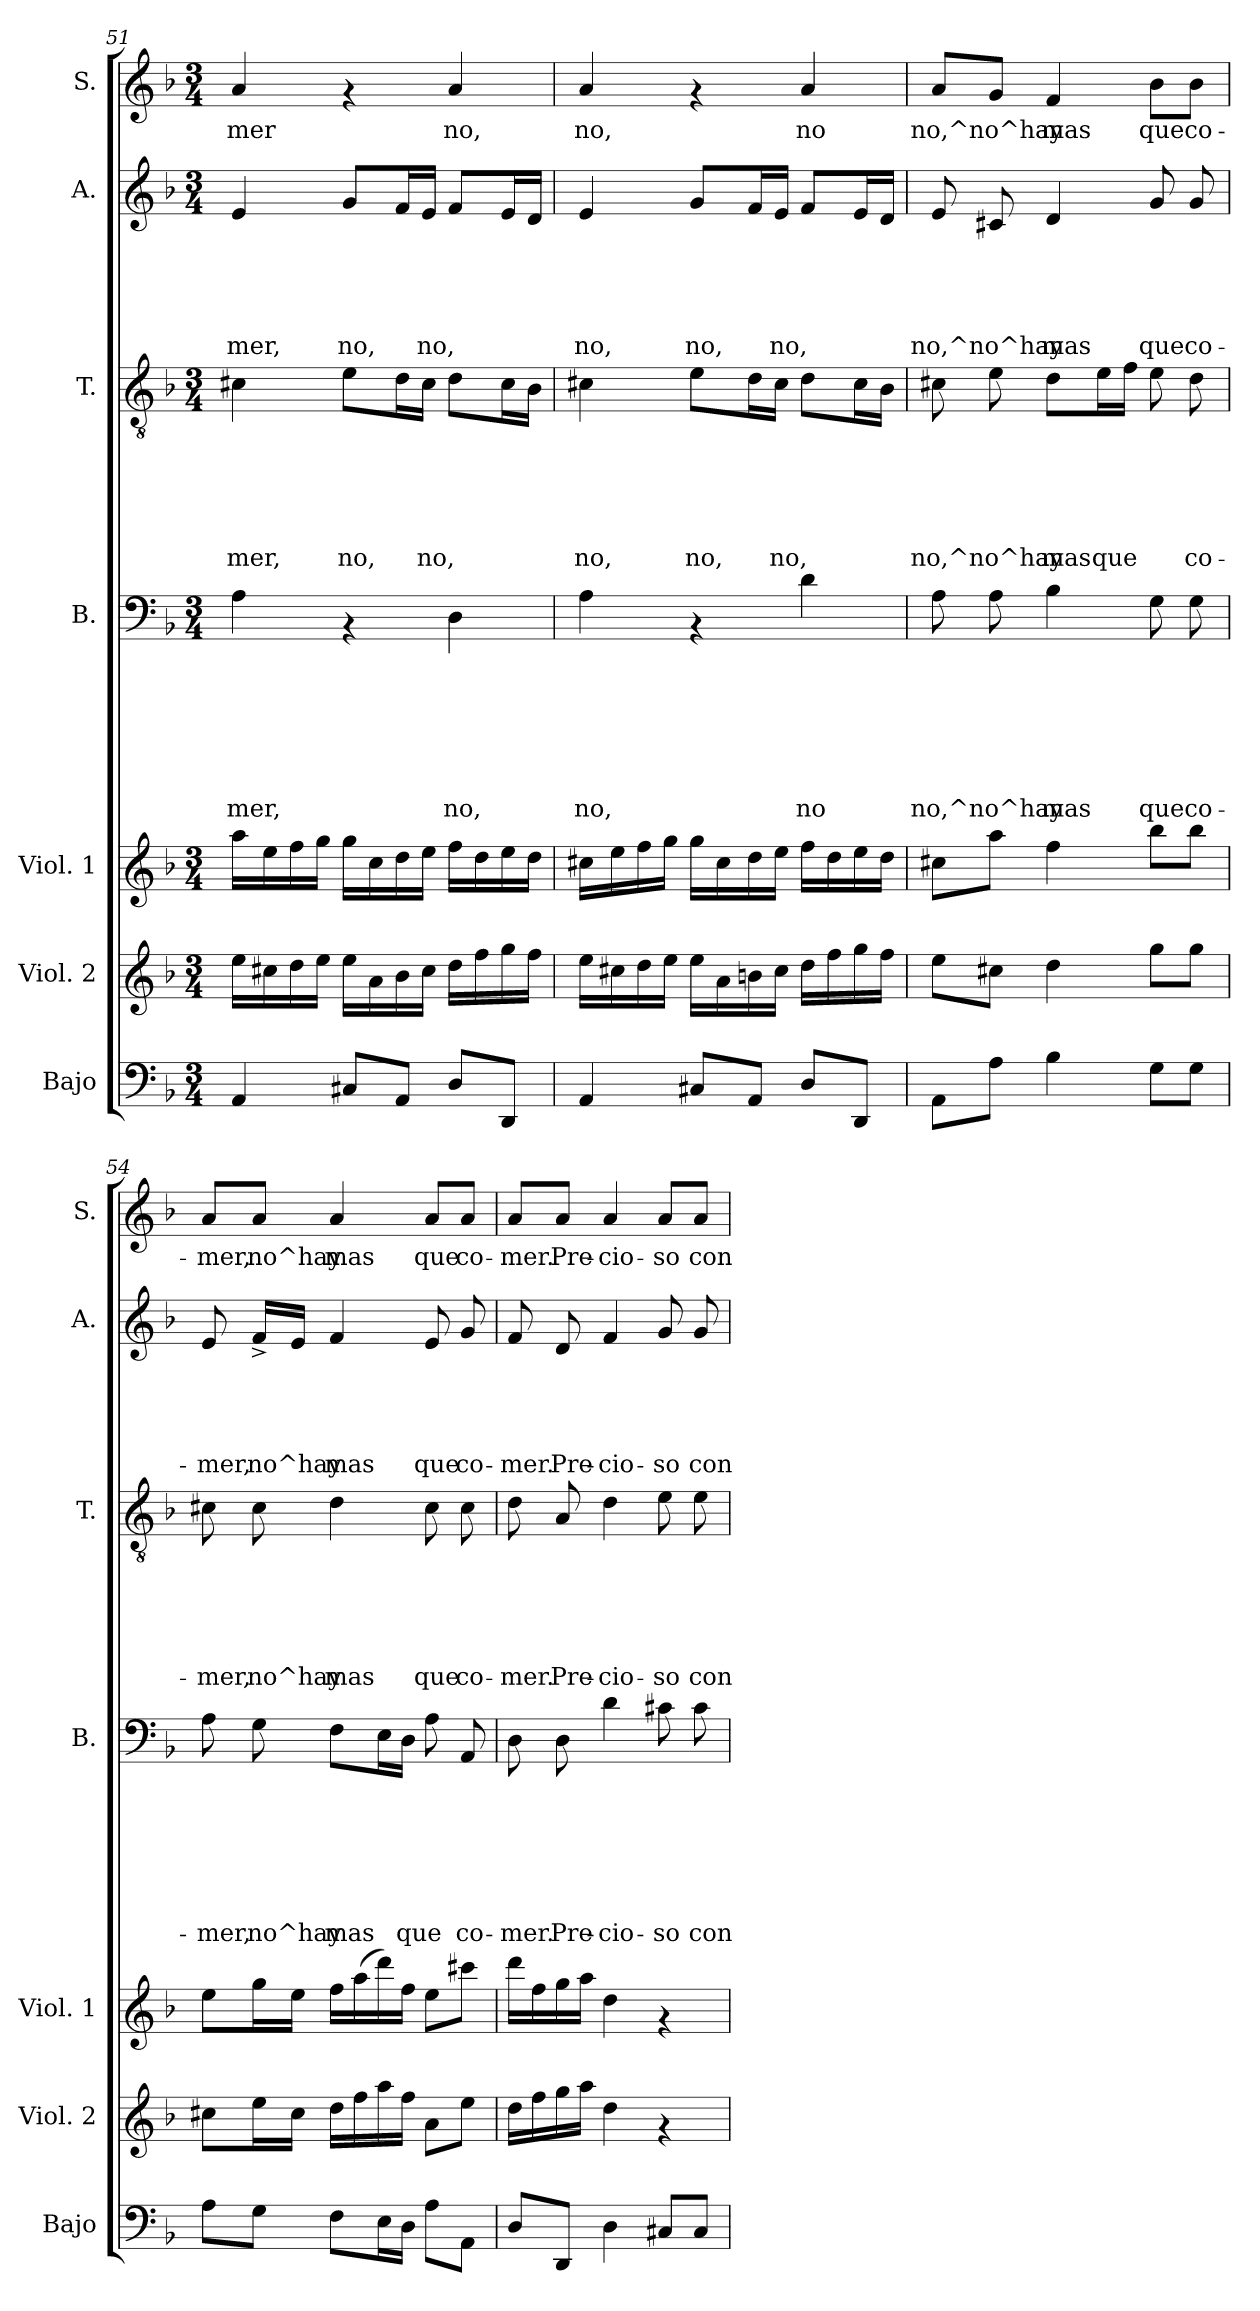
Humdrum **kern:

**kern	**kern	**kern	**kern	**text	**text	**text	**text	**text	**text	**text	**kern	**text	**text	**text	**text	**text	**text	**kern	**text	**text	**text	**text	**text	**kern	**text
*part7	*part6	*part5	*part4	*part4	*part4	*part4	*part4	*part4	*part4	*part4	*part3	*part3	*part3	*part3	*part3	*part3	*part3	*part2	*part2	*part2	*part2	*part2	*part2	*part1	*part1
*staff7	*staff6	*staff5	*staff4	*staff4	*staff4	*staff4	*staff4	*staff4	*staff4	*staff4	*staff3	*staff3	*staff3	*staff3	*staff3	*staff3	*staff3	*staff2	*staff2	*staff2	*staff2	*staff2	*staff2	*staff1	*staff1
*I"Bajo	*I"Viol. 2	*I"Viol. 1	*I"B.	*	*	*	*	*	*	*	*I"T.	*	*	*	*	*	*	*I"A.	*	*	*	*	*	*I"S.	*
*I'Bajo	*I'Viol. 2	*I'Viol. 1	*I'B.	*	*	*	*	*	*	*	*I'T.	*	*	*	*	*	*	*I'A.	*	*	*	*	*	*I'S.	*
!!LO:PB:g=z
*clefF4	*clefG2	*clefG2	*clefF4	*	*	*	*	*	*	*	*clefGv2	*	*	*	*	*	*	*clefG2	*	*	*	*	*	*clefG2	*
*ITrd7c12	*	*	*	*	*	*	*	*	*	*	*	*	*	*	*	*	*	*	*	*	*	*	*	*	*
*k[b-]	*k[b-]	*k[b-]	*k[b-]	*	*	*	*	*	*	*	*k[b-]	*	*	*	*	*	*	*k[b-]	*	*	*	*	*	*k[b-]	*
*F:	*F:	*F:	*F:	*	*	*	*	*	*	*	*F:	*	*	*	*	*	*	*F:	*	*	*	*	*	*F:	*
*M3/4	*M3/4	*M3/4	*M3/4	*	*	*	*	*	*	*	*M3/4	*	*	*	*	*	*	*M3/4	*	*	*	*	*	*M3/4	*
=51	=51	=51	=51	=51	=51	=51	=51	=51	=51	=51	=51	=51	=51	=51	=51	=51	=51	=51	=51	=51	=51	=51	=51	=51	=51
!	!	!	!	!	!	!	!	!	!	!LO:LY:b	!	!	!	!	!	!	!LO:LY:b	!	!	!	!	!	!LO:LY:b	!	!LO:LY:b
4AAA/	16ee\LL	16aa\LL	4A\	.	.	.	.	.	.	-mer,	4c#X\	.	.	.	.	.	-mer,	4e/	.	.	.	.	-mer,	4a/	-mer
.	16cc#X\	16ee\	.	.	.	.	.	.	.	.	.	.	.	.	.	.	.	.	.	.	.	.	.	.	.
.	16dd\	16ff\	.	.	.	.	.	.	.	.	.	.	.	.	.	.	.	.	.	.	.	.	.	.	.
.	16ee\JJ	16gg\JJ	.	.	.	.	.	.	.	.	.	.	.	.	.	.	.	.	.	.	.	.	.	.	.
!	!	!	!	!	!	!	!	!	!	!	!	!	!	!	!	!	!LO:LY:b	!	!	!	!	!	!LO:LY:b	!	!
8CC#X/L	16ee\LL	16gg\LL	4rAA	.	.	.	.	.	.	.	8e\L	.	.	.	.	.	no,	8g/L	.	.	.	.	no,	4rf	.
.	16a\	16cc\	.	.	.	.	.	.	.	.	.	.	.	.	.	.	.	.	.	.	.	.	.	.	.
8AAA/J	16b-\	16dd\	.	.	.	.	.	.	.	.	16d\L	.	.	.	.	.	.	16f/L	.	.	.	.	.	.	.
!	!	!	!	!	!	!	!	!	!	!	!	!	!	!	!	!	!LO:LY:b	!	!	!	!	!	!LO:LY:b	!	!
.	16cc#\JJ	16ee\JJ	.	.	.	.	.	.	.	.	16c#\JJ	.	.	.	.	.	no,	16e/JJ	.	.	.	.	no,	.	.
!	!	!	!	!	!	!	!	!	!	!LO:LY:b	!	!	!	!	!	!	!	!	!	!	!	!	!	!	!LO:LY:b
8DD/L	16dd\LL	16ff\LL	4D\	.	.	.	.	.	.	no,	8d\L	.	.	.	.	.	.	8f/L	.	.	.	.	.	4a/	no,
.	16ff\	16dd\	.	.	.	.	.	.	.	.	.	.	.	.	.	.	.	.	.	.	.	.	.	.	.
8DDD/J	16gg\	16ee\	.	.	.	.	.	.	.	.	16c#\L	.	.	.	.	.	.	16e/L	.	.	.	.	.	.	.
.	16ff\JJ	16dd\JJ	.	.	.	.	.	.	.	.	16B-\JJ	.	.	.	.	.	.	16d/JJ	.	.	.	.	.	.	.
=52	=52	=52	=52	=52	=52	=52	=52	=52	=52	=52	=52	=52	=52	=52	=52	=52	=52	=52	=52	=52	=52	=52	=52	=52	=52
!	!	!	!	!	!	!	!	!	!	!LO:LY:b	!	!	!	!	!	!	!LO:LY:b	!	!	!	!	!	!LO:LY:b	!	!LO:LY:b
4AAA/	16ee\LL	16cc#X\LL	4A\	.	.	.	.	.	.	no,	4c#X\	.	.	.	.	.	no,	4e/	.	.	.	.	no,	4a/	no,
.	16cc#X\	16ee\	.	.	.	.	.	.	.	.	.	.	.	.	.	.	.	.	.	.	.	.	.	.	.
.	16dd\	16ff\	.	.	.	.	.	.	.	.	.	.	.	.	.	.	.	.	.	.	.	.	.	.	.
.	16ee\JJ	16gg\JJ	.	.	.	.	.	.	.	.	.	.	.	.	.	.	.	.	.	.	.	.	.	.	.
!	!	!	!	!	!	!	!	!	!	!	!	!	!	!	!	!	!LO:LY:b	!	!	!	!	!	!LO:LY:b	!	!
8CC#X/L	16ee\LL	16gg\LL	4rAA	.	.	.	.	.	.	.	8e\L	.	.	.	.	.	no,	8g/L	.	.	.	.	no,	4rf	.
.	16a\	16cc#\	.	.	.	.	.	.	.	.	.	.	.	.	.	.	.	.	.	.	.	.	.	.	.
8AAA/J	16bn\	16dd\	.	.	.	.	.	.	.	.	16d\L	.	.	.	.	.	.	16f/L	.	.	.	.	.	.	.
!	!	!	!	!	!	!	!	!	!	!	!	!	!	!	!	!	!LO:LY:b	!	!	!	!	!	!LO:LY:b	!	!
.	16cc#\JJ	16ee\JJ	.	.	.	.	.	.	.	.	16c#\JJ	.	.	.	.	.	no,	16e/JJ	.	.	.	.	no,	.	.
!	!	!	!	!	!	!	!	!	!	!LO:LY:b	!	!	!	!	!	!	!	!	!	!	!	!	!	!	!LO:LY:b
8DD/L	16dd\LL	16ff\LL	4d\	.	.	.	.	.	.	no	8d\L	.	.	.	.	.	.	8f/L	.	.	.	.	.	4a/	no
.	16ff\	16dd\	.	.	.	.	.	.	.	.	.	.	.	.	.	.	.	.	.	.	.	.	.	.	.
8DDD/J	16gg\	16ee\	.	.	.	.	.	.	.	.	16c#\L	.	.	.	.	.	.	16e/L	.	.	.	.	.	.	.
.	16ff\JJ	16dd\JJ	.	.	.	.	.	.	.	.	16B-\JJ	.	.	.	.	.	.	16d/JJ	.	.	.	.	.	.	.
=53	=53	=53	=53	=53	=53	=53	=53	=53	=53	=53	=53	=53	=53	=53	=53	=53	=53	=53	=53	=53	=53	=53	=53	=53	=53
!	!	!	!	!	!	!	!	!	!	!LO:LY:b	!	!	!	!	!	!	!LO:LY:b	!	!	!	!	!	!LO:LY:b	!	!LO:LY:b
8AAA\L	8ee\L	8cc#X\L	8A\	.	.	.	.	.	.	no,^no^hay	8c#X\	.	.	.	.	.	no,^no^hay	8e/	.	.	.	.	no,^no^hay	8a/L	no,^no^hay
8AA\J	8cc#X\J	8aa\J	8A\	.	.	.	.	.	.	.	8e\	.	.	.	.	.	.	8c#X/	.	.	.	.	.	8g/J	.
!	!	!	!	!	!	!	!	!	!	!LO:LY:b	!	!	!	!	!	!	!LO:LY:b	!	!	!	!	!	!LO:LY:b	!	!LO:LY:b
4BB-\	4dd\	4ff\	4B-\	.	.	.	.	.	.	mas	8d\L	.	.	.	.	.	mas	4d/	.	.	.	.	mas	4f/	mas
!	!	!	!	!	!	!	!	!	!	!	!	!	!	!	!	!	!LO:LY:b	!	!	!	!	!	!	!	!
.	.	.	.	.	.	.	.	.	.	.	16e\L	.	.	.	.	.	que	.	.	.	.	.	.	.	.
.	.	.	.	.	.	.	.	.	.	.	16f\JJ	.	.	.	.	.	.	.	.	.	.	.	.	.	.
!	!	!	!	!	!	!	!	!	!	!LO:LY:b	!	!	!	!	!	!	!	!	!	!	!	!	!LO:LY:b	!	!LO:LY:b
8GG\L	8gg\L	8bb-\L	8G\	.	.	.	.	.	.	que	8e\	.	.	.	.	.	.	8g/	.	.	.	.	que	8b-\L	que
!	!	!	!	!	!	!	!	!	!	!LO:LY:b	!	!	!	!	!	!	!LO:LY:b	!	!	!	!	!	!LO:LY:b	!	!LO:LY:b
8GG\J	8gg\J	8bb-\J	8G\	.	.	.	.	.	.	co-	8d\	.	.	.	.	.	co-	8g/	.	.	.	.	co-	8b-\J	co-
=54	=54	=54	=54	=54	=54	=54	=54	=54	=54	=54	=54	=54	=54	=54	=54	=54	=54	=54	=54	=54	=54	=54	=54	=54	=54
!	!	!	!	!	!	!	!	!	!	!LO:LY:b	!	!	!	!	!	!	!LO:LY:b	!	!	!	!	!	!LO:LY:b	!	!LO:LY:b
8AA\L	8cc#X\L	8ee\L	8A\	.	.	.	.	.	.	-mer,	8c#X\	.	.	.	.	.	-mer,	8e/	.	.	.	.	-mer,	8a/L	-mer,
!	!	!	!	!	!	!	!	!	!	!LO:LY:b	!	!	!	!	!	!	!LO:LY:b	!	!	!	!	!	!LO:LY:b	!	!LO:LY:b
8GG\J	16ee\L	16gg\L	8G\	.	.	.	.	.	.	no^hay	8c#\	.	.	.	.	.	no^hay	16f^</LL	.	.	.	.	no^hay	8a/J	no^hay
.	16cc#\JJ	16ee\JJ	.	.	.	.	.	.	.	.	.	.	.	.	.	.	.	16e/JJ	.	.	.	.	.	.	.
!	!	!	!	!	!	!	!	!	!	!LO:LY:b	!	!	!	!	!	!	!LO:LY:b	!	!	!	!	!	!LO:LY:b	!	!LO:LY:b
8FF\L	16dd\LL	16ff\LL	8F\L	.	.	.	.	.	.	mas	4d\	.	.	.	.	.	mas	4f/	.	.	.	.	mas	4a/	mas
.	16ff\	(>16aa\	.	.	.	.	.	.	.	.	.	.	.	.	.	.	.	.	.	.	.	.	.	.	.
16EE\L	16aa\	16ddd\)	16E\L	.	.	.	.	.	.	.	.	.	.	.	.	.	.	.	.	.	.	.	.	.	.
!	!	!	!	!	!	!	!	!	!	!LO:LY:b	!	!	!	!	!	!	!	!	!	!	!	!	!	!	!
16DD\JJ	16ff\JJ	16ff\JJ	16D\JJ	.	.	.	.	.	.	que	.	.	.	.	.	.	.	.	.	.	.	.	.	.	.
!	!	!	!	!	!	!	!	!	!	!	!	!	!	!	!	!	!LO:LY:b	!	!	!	!	!	!LO:LY:b	!	!LO:LY:b
8AA\L	8a\L	8ee\L	8A\	.	.	.	.	.	.	.	8c#\	.	.	.	.	.	que	8e/	.	.	.	.	que	8a/L	que
!	!	!	!	!	!	!	!	!	!	!LO:LY:b	!	!	!	!	!	!	!LO:LY:b	!	!	!	!	!	!LO:LY:b	!	!LO:LY:b
8AAA\J	8ee\J	8ccc#X\J	8AA/	.	.	.	.	.	.	co-	8c#\	.	.	.	.	.	co-	8g/	.	.	.	.	co-	8a/J	co-
!!LO:LB:g=z
=55	=55	=55	=55	=55	=55	=55	=55	=55	=55	=55	=55	=55	=55	=55	=55	=55	=55	=55	=55	=55	=55	=55	=55	=55	=55
!	!	!	!	!	!	!	!	!	!	!LO:LY:b	!	!	!	!	!	!	!LO:LY:b	!	!	!	!	!	!LO:LY:b	!	!LO:LY:b
8DD/L	16dd\LL	16ddd\LL	8D\	.	.	.	.	.	.	-mer.	8d\	.	.	.	.	.	-mer.	8f/	.	.	.	.	-mer.	8a/L	-mer.
.	16ff\	16ff\	.	.	.	.	.	.	.	.	.	.	.	.	.	.	.	.	.	.	.	.	.	.	.
!	!	!	!	!	!	!	!	!	!	!LO:LY:b	!	!	!	!	!	!	!LO:LY:b	!	!	!	!	!	!LO:LY:b	!	!LO:LY:b
8DDD/J	16gg\	16gg\	8D\	.	.	.	.	.	.	Pre-	8A/	.	.	.	.	.	Pre-	8d/	.	.	.	.	Pre-	8a/J	Pre-
.	16aa\JJ	16aa\JJ	.	.	.	.	.	.	.	.	.	.	.	.	.	.	.	.	.	.	.	.	.	.	.
!	!	!	!	!	!	!	!	!	!	!LO:LY:b	!	!	!	!	!	!	!LO:LY:b	!	!	!	!	!	!LO:LY:b	!	!LO:LY:b
4DD\	4dd\	4dd\	4d\	.	.	.	.	.	.	-cio-	4d\	.	.	.	.	.	-cio-	4f/	.	.	.	.	-cio-	4a/	-cio-
!	!	!	!	!	!	!	!	!	!	!LO:LY:b	!	!	!	!	!	!	!LO:LY:b	!	!	!	!	!	!LO:LY:b	!	!LO:LY:b
8CC#X/L	4rf	4rf	8c#X\	.	.	.	.	.	.	-so	8e\	.	.	.	.	.	-so	8g/	.	.	.	.	-so	8a/L	-so
!	!	!	!	!	!	!	!	!	!	!LO:LY:b	!	!	!	!	!	!	!LO:LY:b	!	!	!	!	!	!LO:LY:b	!	!LO:LY:b
8CC#/J	.	.	8c#\	.	.	.	.	.	.	con	8e\	.	.	.	.	.	con-	8g/	.	.	.	.	con-	8a/J	con-
=	=	=	=	=	=	=	=	=	=	=	=	=	=	=	=	=	=	=	=	=	=	=	=	=	=
*-	*-	*-	*-	*-	*-	*-	*-	*-	*-	*-	*-	*-	*-	*-	*-	*-	*-	*-	*-	*-	*-	*-	*-	*-	*-
